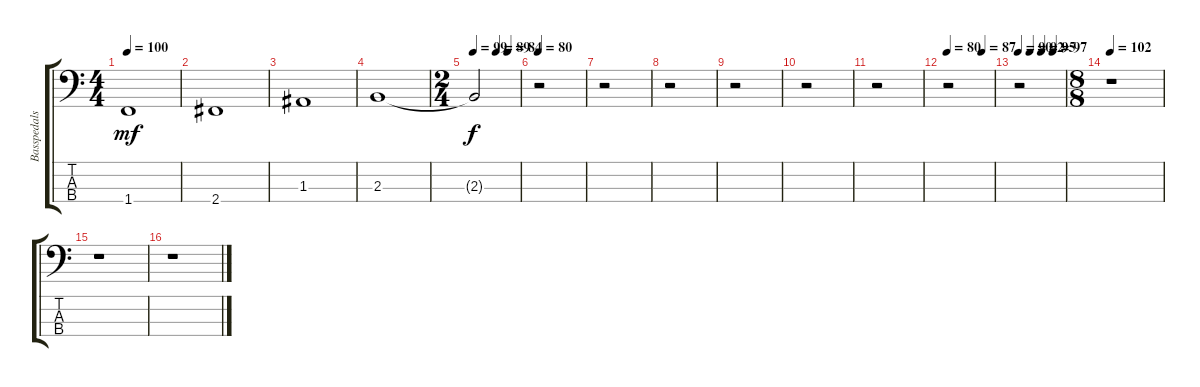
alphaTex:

\track ("Basspedals" "Basspedals") {instrument electricguitarclean}
\staff {score tabs}
\tuning (G2 D2 A1 E1) {hide}
\ts (4 4)
\tempo 100
\clef f4
\ks c
1.4.1{dy mf} |
2.4.1 |
1.3.1 |
2.3.1 |
\ts (2 4)
\tempo 99
\tempo (89 0.5)
\tempo (84 0.75)
2.3{t}.2{dy f} |
\tempo 80
r.2 |
r.2 |
r.2 |
r.2 |
r.2 |
r.2 |
\tempo 80
\tempo (87 0.75)
r.2 |
\tempo 90
\tempo (92 0.25)
\tempo (95 0.5)
\tempo (97 0.75)
r.2 |
\ts (8 8)
\tempo 102
r.1 |
r.1 |
r.1
